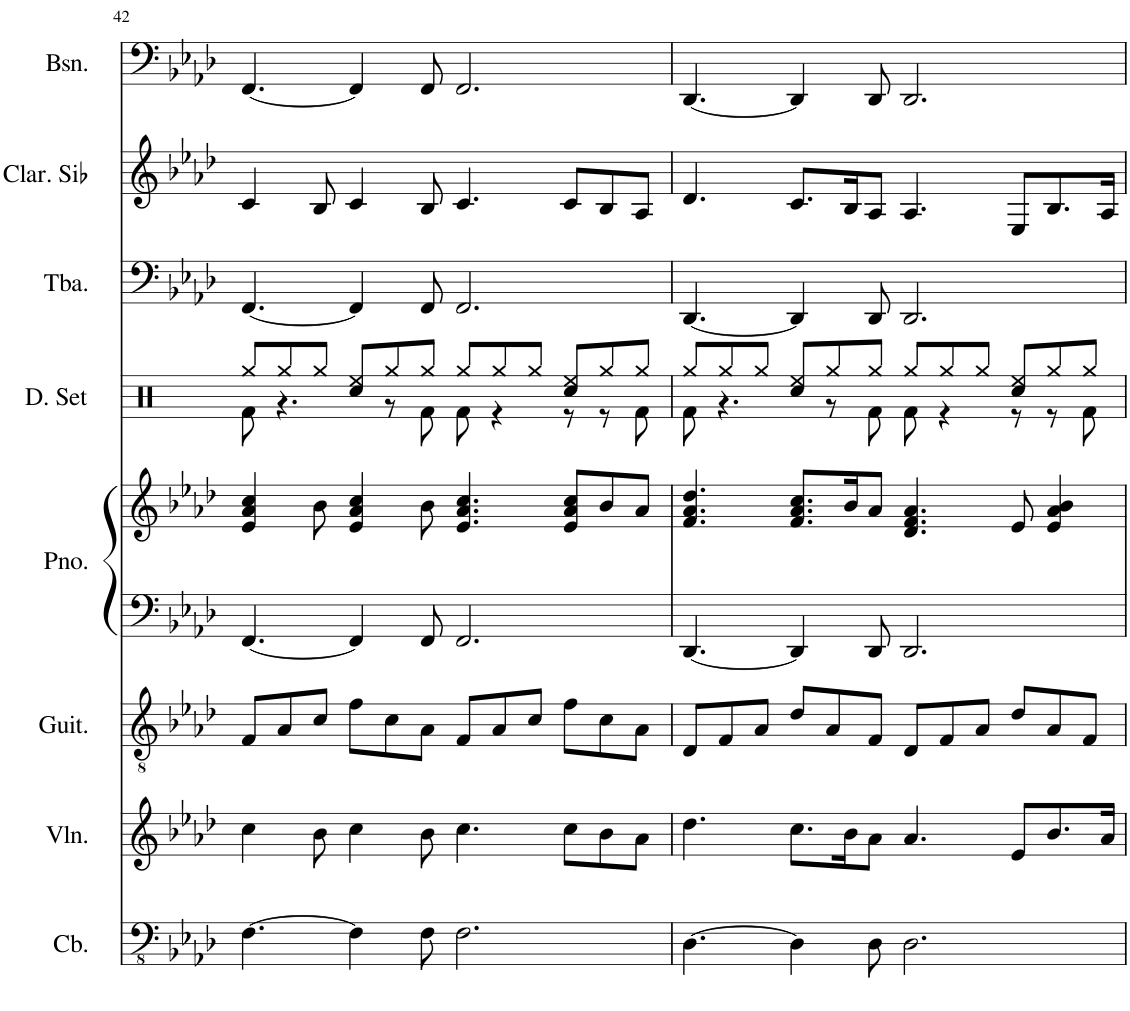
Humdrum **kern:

**kern	**kern	**kern	**kern	**kern	**kern	**kern	**kern
*part7	*part6	*part5	*part4	*part4	*part3	*part2	*part1
*staff8	*staff7	*staff6	*staff5	*staff4	*staff3	*staff2	*staff1
*I"Contrabass	*I"Violin	*I"Acoustic Guitar	*I"Piano	*	*I"Tuba	*I"Clarinette en Sib	*I"Bassoon
*I'Cb.	*I'Vln.	*I'Guit.	*I'Pno.	*	*I'Tba.	*I'Clar. Sib	*I'Bsn.
!!LO:PB:g=z
*clefFv4	*clefG2	*clefGv2	*clefF4	*clefG2	*clefF4	*clefG2	*clefF4
*ITrd7c12	*	*	*	*	*	*ITrd1c2	*
*k[b-e-a-d-]	*k[b-e-a-d-]	*k[b-e-a-d-]	*k[b-e-a-d-]	*k[b-e-a-d-]	*k[b-e-a-d-]	*k[b-e-a-d-]	*k[b-e-a-d-]
*M12/8	*M12/8	*M12/8	*M12/8	*M12/8	*M12/8	*M12/8	*M12/8
=42	=42	=42	=42	=42	=42	=42	=42
[4.FF\	4cc\	8F/L	[4.FF/	4e-/ 4a-/ 4cc/	[4.FF/	4c/	[4.FF/
.	.	8A-/	.	.	.	.	.
.	8b-\	8c/J	.	8b-\	.	8B-/	.
4FF\]	4cc\	8f\L	4FF/]	4e-/ 4a-/ 4cc/	4FF/]	4c/	4FF/]
.	.	8c\	.	.	.	.	.
8FF\	8b-\	8A-\J	8FF/	8b-\	8FF/	8B-/	8FF/
2.FF\	4.cc\	8F/L	2.FF/	4.e-/ 4.a-/ 4.cc/	2.FF/	4.c/	2.FF/
.	.	8A-/	.	.	.	.	.
.	.	8c/J	.	.	.	.	.
.	8cc\L	8f\L	.	8e-/ 8a-/ 8cc/L	.	8c/L	.
.	8b-\	8c\	.	8b-/	.	8B-/	.
.	8a-\J	8A-\J	.	8a-/J	.	8A-/J	.
=43	=43	=43	=43	=43	=43	=43	=43
[4.DD-\	4.dd-\	8D-/L	[4.DD-/	4.f/ 4.a-/ 4.dd-/	[4.DD-/	4.d-/	[4.DD-/
.	.	8F/	.	.	.	.	.
.	.	8A-/J	.	.	.	.	.
4DD-\]	8.cc\L	8d-/L	4DD-/]	8.f/ 8.a-/ 8.cc/L	4DD-/]	8.c/L	4DD-/]
.	.	8A-/	.	.	.	.	.
.	16b-\K	.	.	16b-/K	.	16B-/K	.
8DD-\	8a-\J	8F/J	8DD-/	8a-/J	8DD-/	8A-/J	8DD-/
2.DD-\	4.a-/	8D-/L	2.DD-/	4.d-/ 4.f/ 4.a-/	2.DD-/	4.A-/	2.DD-/
.	.	8F/	.	.	.	.	.
.	.	8A-/J	.	.	.	.	.
.	8e-/L	8d-/L	.	8e-/	.	8E-/L	.
.	8.b-/	8A-/	.	4e-/ 4a-/ 4b-/	.	8.B-/	.
.	.	8F/J	.	.	.	.	.
.	16a-/Jk	.	.	.	.	16A-/Jk	.
=	=	=	=	=	=	=	=
*-	*-	*-	*-	*-	*-	*-	*-
